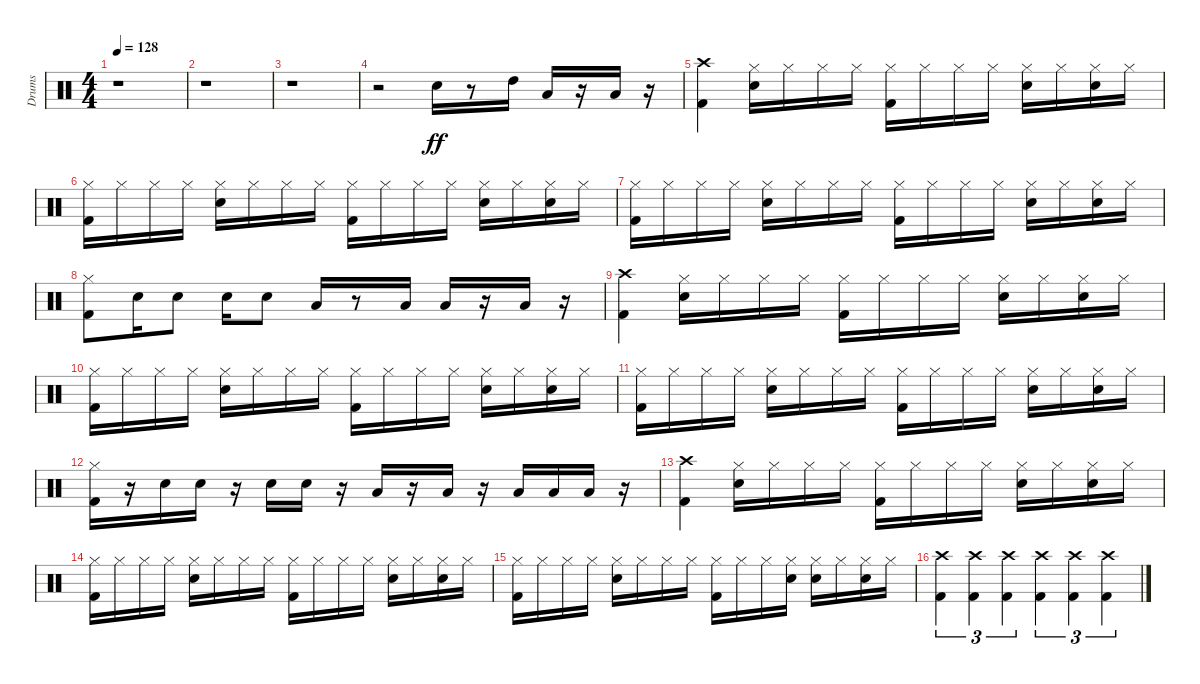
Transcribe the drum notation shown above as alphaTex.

\track ("Drums" "Drums") {instrument percussion}
\staff {score}
\articulation defaults
\ts (4 4)
\tempo 128
\clef neutral
\ks c
r.1{dy ff} |
r.1 |
r.1 |
r.2 "Snare (hit) 2".16 r.8 "High Tom (hit)".16 "Low Tom (hit)".16 r.16 "Low Tom (hit)".16 r.16 |
("Kick (hit) 2" "Crash high (hit)").4 ("Snare (hit) 2" "Hi-Hat (closed)").16 "Hi-Hat (closed)".16 "Hi-Hat (closed)".16 "Hi-Hat (closed)".16 ("Kick (hit) 2" "Hi-Hat (closed)").16 "Hi-Hat (closed)".16 "Hi-Hat (closed)".16 "Hi-Hat (closed)".16 ("Snare (hit) 2" "Hi-Hat (closed)").16 "Hi-Hat (closed)".16 ("Snare (hit) 2" "Hi-Hat (closed)").16 "Hi-Hat (closed)".16 |
("Kick (hit) 2" "Hi-Hat (closed)").16 "Hi-Hat (closed)".16 "Hi-Hat (closed)".16 "Hi-Hat (closed)".16 ("Snare (hit) 2" "Hi-Hat (closed)").16 "Hi-Hat (closed)".16 "Hi-Hat (closed)".16 "Hi-Hat (closed)".16 ("Kick (hit) 2" "Hi-Hat (closed)").16 "Hi-Hat (closed)".16 "Hi-Hat (closed)".16 "Hi-Hat (closed)".16 ("Snare (hit) 2" "Hi-Hat (closed)").16 "Hi-Hat (closed)".16 ("Snare (hit) 2" "Hi-Hat (closed)").16 "Hi-Hat (closed)".16 |
("Kick (hit) 2" "Hi-Hat (closed)").16 "Hi-Hat (closed)".16 "Hi-Hat (closed)".16 "Hi-Hat (closed)".16 ("Snare (hit) 2" "Hi-Hat (closed)").16 "Hi-Hat (closed)".16 "Hi-Hat (closed)".16 "Hi-Hat (closed)".16 ("Kick (hit) 2" "Hi-Hat (closed)").16 "Hi-Hat (closed)".16 "Hi-Hat (closed)".16 "Hi-Hat (closed)".16 ("Snare (hit) 2" "Hi-Hat (closed)").16 "Hi-Hat (closed)".16 ("Snare (hit) 2" "Hi-Hat (closed)").16 "Hi-Hat (closed)".16 |
("Kick (hit) 2" "Hi-Hat (closed)").8 "Snare (hit) 2".16 "Snare (hit) 2".8 "Snare (hit) 2".16 "Snare (hit) 2".8 "Low Tom (hit)".16 r.8 "Low Tom (hit)".16 "Low Tom (hit)".16 r.16 "Low Tom (hit)".16 r.16 |
("Kick (hit) 2" "Crash high (hit)").4 ("Snare (hit) 2" "Hi-Hat (closed)").16 "Hi-Hat (closed)".16 "Hi-Hat (closed)".16 "Hi-Hat (closed)".16 ("Kick (hit) 2" "Hi-Hat (closed)").16 "Hi-Hat (closed)".16 "Hi-Hat (closed)".16 "Hi-Hat (closed)".16 ("Snare (hit) 2" "Hi-Hat (closed)").16 "Hi-Hat (closed)".16 ("Snare (hit) 2" "Hi-Hat (closed)").16 "Hi-Hat (closed)".16 |
("Kick (hit) 2" "Hi-Hat (closed)").16 "Hi-Hat (closed)".16 "Hi-Hat (closed)".16 "Hi-Hat (closed)".16 ("Snare (hit) 2" "Hi-Hat (closed)").16 "Hi-Hat (closed)".16 "Hi-Hat (closed)".16 "Hi-Hat (closed)".16 ("Kick (hit) 2" "Hi-Hat (closed)").16 "Hi-Hat (closed)".16 "Hi-Hat (closed)".16 "Hi-Hat (closed)".16 ("Snare (hit) 2" "Hi-Hat (closed)").16 "Hi-Hat (closed)".16 ("Snare (hit) 2" "Hi-Hat (closed)").16 "Hi-Hat (closed)".16 |
("Kick (hit) 2" "Hi-Hat (closed)").16 "Hi-Hat (closed)".16 "Hi-Hat (closed)".16 "Hi-Hat (closed)".16 ("Snare (hit) 2" "Hi-Hat (closed)").16 "Hi-Hat (closed)".16 "Hi-Hat (closed)".16 "Hi-Hat (closed)".16 ("Kick (hit) 2" "Hi-Hat (closed)").16 "Hi-Hat (closed)".16 "Hi-Hat (closed)".16 "Hi-Hat (closed)".16 ("Snare (hit) 2" "Hi-Hat (closed)").16 "Hi-Hat (closed)".16 ("Snare (hit) 2" "Hi-Hat (closed)").16 "Hi-Hat (closed)".16 |
("Kick (hit) 2" "Hi-Hat (closed)").16 r.16 "Snare (hit) 2".16 "Snare (hit) 2".16 r.16 "Snare (hit) 2".16 "Snare (hit) 2".16 r.16 "Low Tom (hit)".16 r.16 "Low Tom (hit)".16 r.16 "Low Tom (hit)".16 "Low Tom (hit)".16 "Low Tom (hit)".16 r.16 |
("Kick (hit) 2" "Crash high (hit)").4 ("Snare (hit) 2" "Hi-Hat (closed)").16 "Hi-Hat (closed)".16 "Hi-Hat (closed)".16 "Hi-Hat (closed)".16 ("Kick (hit) 2" "Hi-Hat (closed)").16 "Hi-Hat (closed)".16 "Hi-Hat (closed)".16 "Hi-Hat (closed)".16 ("Snare (hit) 2" "Hi-Hat (closed)").16 "Hi-Hat (closed)".16 ("Snare (hit) 2" "Hi-Hat (closed)").16 "Hi-Hat (closed)".16 |
("Kick (hit) 2" "Hi-Hat (closed)").16 "Hi-Hat (closed)".16 "Hi-Hat (closed)".16 "Hi-Hat (closed)".16 ("Snare (hit) 2" "Hi-Hat (closed)").16 "Hi-Hat (closed)".16 "Hi-Hat (closed)".16 "Hi-Hat (closed)".16 ("Kick (hit) 2" "Hi-Hat (closed)").16 "Hi-Hat (closed)".16 "Hi-Hat (closed)".16 "Hi-Hat (closed)".16 ("Snare (hit) 2" "Hi-Hat (closed)").16 "Hi-Hat (closed)".16 ("Snare (hit) 2" "Hi-Hat (closed)").16 "Hi-Hat (closed)".16 |
("Kick (hit) 2" "Hi-Hat (closed)").16 "Hi-Hat (closed)".16 "Hi-Hat (closed)".16 "Hi-Hat (closed)".16 ("Snare (hit) 2" "Hi-Hat (closed)").16 "Hi-Hat (closed)".16 "Hi-Hat (closed)".16 "Hi-Hat (closed)".16 ("Kick (hit) 2" "Hi-Hat (closed)").16 "Hi-Hat (closed)".16 "Hi-Hat (closed)".16 ("Hi-Hat (closed)" "Snare (hit) 2").16 ("Snare (hit) 2" "Hi-Hat (closed)").16 "Hi-Hat (closed)".16 ("Snare (hit) 2" "Hi-Hat (closed)").16 "Hi-Hat (closed)".16 |
("Kick (hit) 2" "Crash high (hit)").4{tu (3 2)} ("Kick (hit) 2" "Crash high (hit)").4{tu (3 2)} ("Kick (hit) 2" "Crash high (hit)").4{tu (3 2)} ("Kick (hit) 2" "Crash high (hit)").4{tu (3 2)} ("Kick (hit) 2" "Crash high (hit)").4{tu (3 2)} ("Kick (hit) 2" "Crash high (hit)").4{tu (3 2)}
